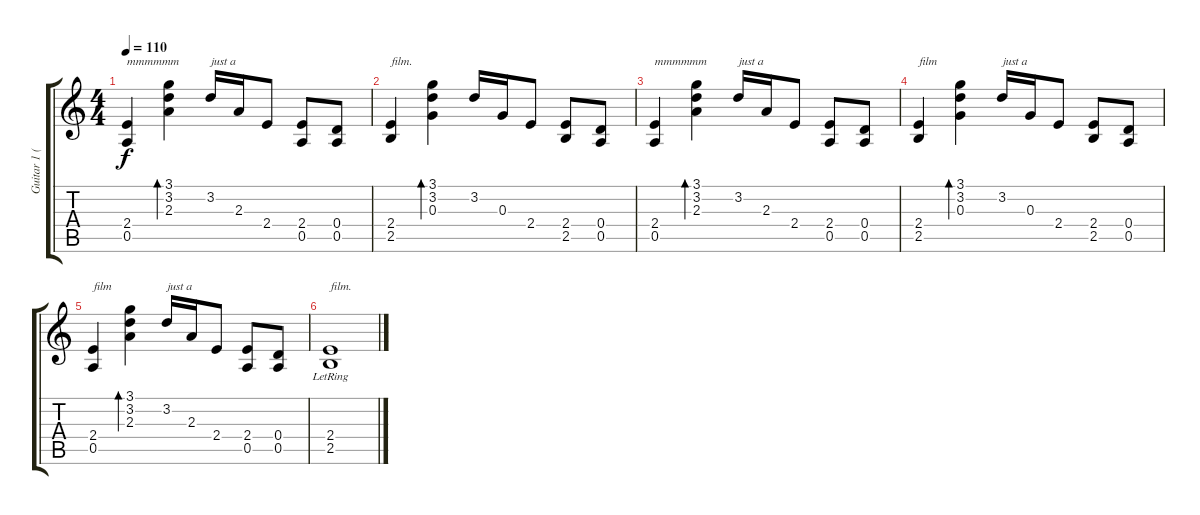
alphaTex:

\track ("Guitar 1 (Plagy)" "Guitar 1 (") {instrument acousticguitarnylon}
\staff {score tabs}
\tuning (E4 B3 G3 D3 A2 E2) {hide}
\ts (4 4)
\tempo 110
\clef g2
\ks c
(2.4 0.5).4{txt "mmmmmm" dy f} (3.1 3.2 2.3).4{bd 30} 3.2.16{txt "just a"} 2.3.16 2.4.8 (2.4 0.5).8 (0.4 0.5).8 |
(2.4 2.5).4{txt "film."} (3.1 3.2 0.3).4{bd 30} 3.2.16 0.3.16 2.4.8 (2.4 2.5).8 (0.4 0.5).8 |
(2.4 0.5).4{txt "mmmmmm"} (3.1 3.2 2.3).4{bd 30} 3.2.16{txt "just a"} 2.3.16 2.4.8 (2.4 0.5).8 (0.4 0.5).8 |
(2.4 2.5).4{txt "film"} (3.1 3.2 0.3).4{bd 30} 3.2.16{txt "just a"} 0.3.16 2.4.8 (2.4 2.5).8 (0.4 0.5).8 |
(2.4 0.5).4{txt "film"} (3.1 3.2 2.3).4{bd 30} 3.2.16{txt "just a"} 2.3.16 2.4.8 (2.4 0.5).8 (0.4 0.5).8 |
(2.4 2.5{lr}).1{txt "film."}
